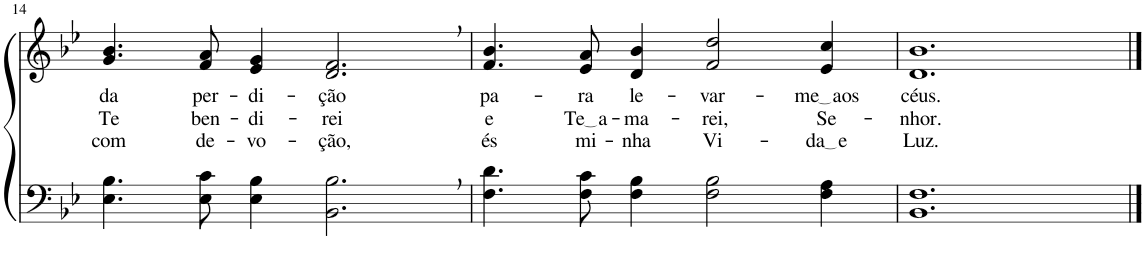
**kern	**kern	**text	**text	**text
*part2	*part1	*part1	*part1	*part1
*staff2	*staff1	*staff1	*staff1	*staff1
*I"Parte III e IV	*I"Parte I e II	*	*	*
!!LO:PB:g=z
*clefF4	*clefG2	*	*	*
*Trd1c2	*Trd1c2	*	*	*
*k[b-e-]	*k[b-e-]	*	*	*
*M6/4	*M6/4	*	*	*
=14	=14	=14	=14	=14
!	!	!LO:LY:b	!LO:LY:b	!LO:LY:b
4.E-\ 4.B-\	4.g/ 4.b-/	da	Te	com
!	!	!LO:LY:b	!LO:LY:b	!LO:LY:b
8E-\ 8c\	8f/ 8a/	per-	ben-	de-
!	!	!LO:LY:b	!LO:LY:b	!LO:LY:b
4E-\ 4B-\	4e-/ 4g/	-di-	-di-	-vo-
!	!	!LO:LY:b	!LO:LY:b	!LO:LY:b
2.BB-\, 2.B-\,	2.d/, 2.f/,	-ção	-rei	-ção,
=15	=15	=15	=15	=15
!	!	!LO:LY:b	!LO:LY:b	!LO:LY:b
4.F\ 4.d\	4.f/ 4.b-/	pa-	e	és
!	!	!LO:LY:b	!LO:LY:b	!LO:LY:b
8F\ 8c\	8e-/ 8a/	-ra	Te a	mi-
!	!	!LO:LY:b	!LO:LY:b	!LO:LY:b
4F\ 4B-\	4d/ 4b-/	le-	-ma-	-nha
!	!	!LO:LY:b	!LO:LY:b	!LO:LY:b
2F\ 2B-\	2f/ 2dd/	-var-	-rei,	Vi-
!	!	!LO:LY:b	!LO:LY:b	!LO:LY:b
4F\ 4A\	4e-/ 4cc/	me aos	Se-	da e
=16	=16	=16	=16	=16
!	!	!LO:LY:b	!LO:LY:b	!LO:LY:b
1.BB- 1.F	1.d 1.b-	céus.	-nhor.	Luz.
==	==	==	==	==
*-	*-	*-	*-	*-
